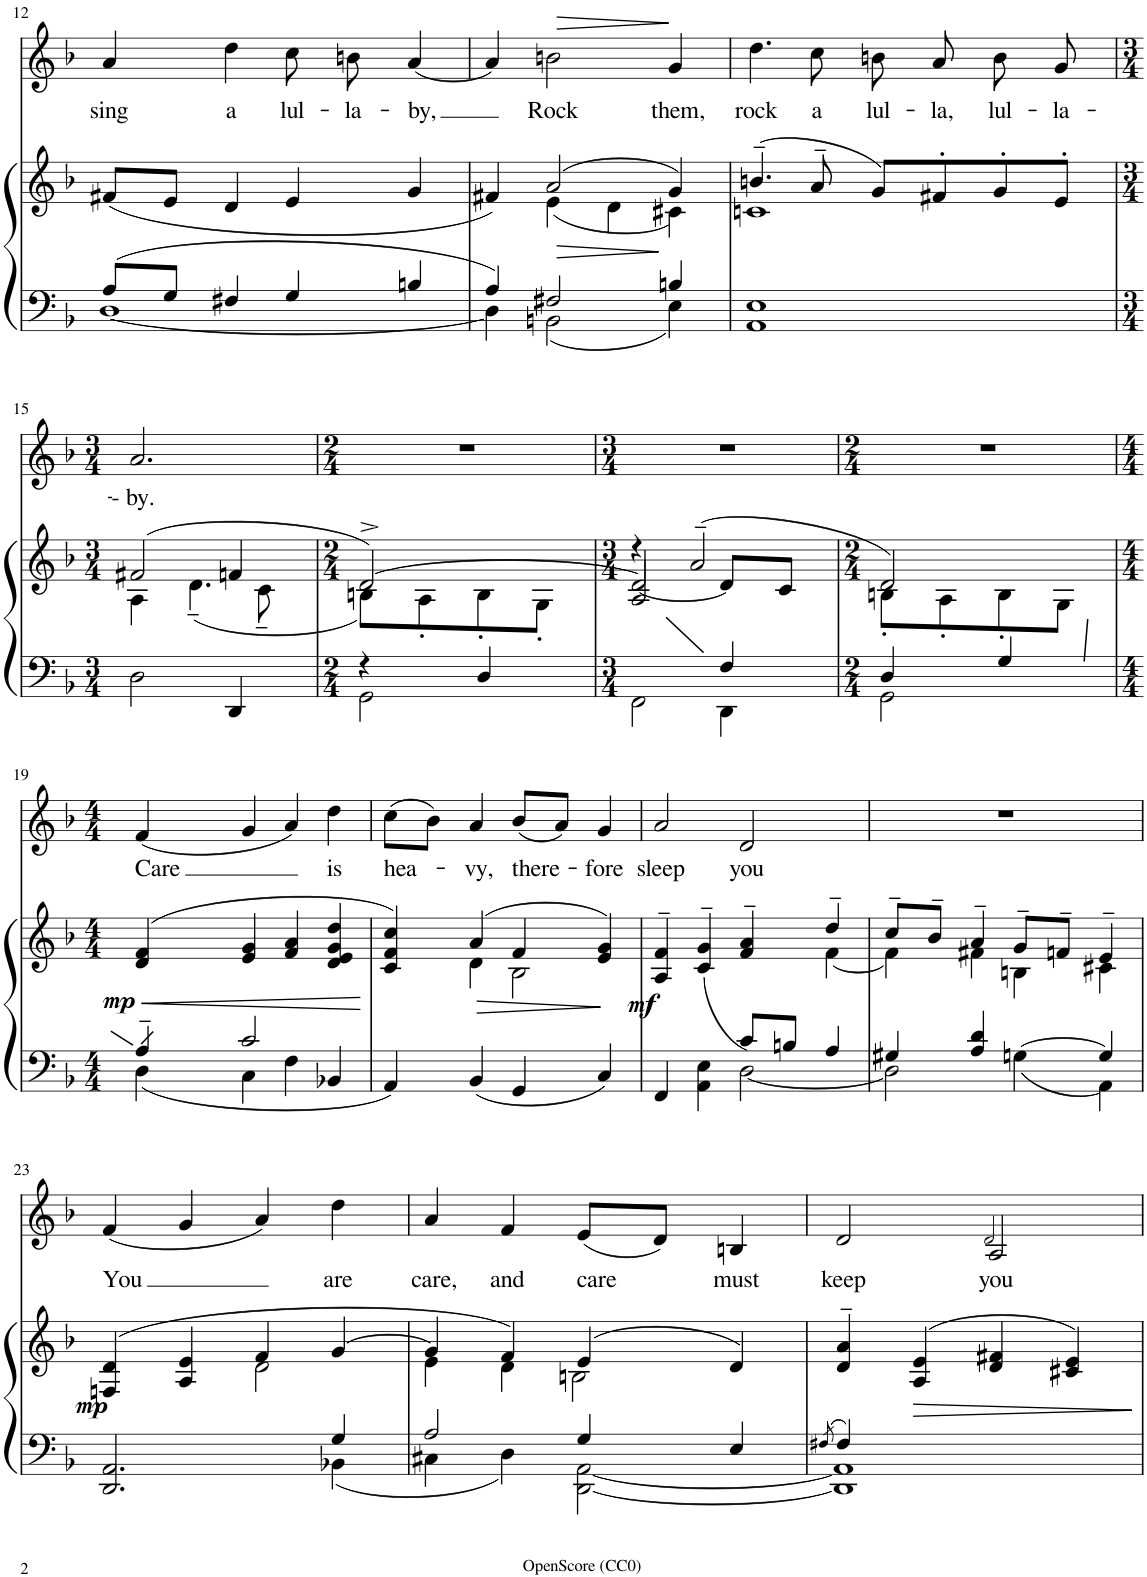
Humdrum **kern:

**kern	**kern	**dynam	**kern	**text	**dynam
*part2	*part2	*part2	*part1	*part1	*part1
*staff3	*staff2	*staff2/3	*staff1	*staff1	*staff1
*I"Piano	*	*	*I"Voice	*	*
*I'Pno	*	*	*	*	*
!!LO:PB:g=z
*clefF4	*clefG2	*	*clefG2	*	*
*k[b-]	*k[b-]	*	*k[b-]	*	*
*M4/4	*M4/4	*	*M4/4	*	*
=12	=12	=12	=12	=12	=12
*^	*	*	*	*	*
!	!	!	!	!	!LO:LY:b	!
8A/L	[1D	(8f#X/L	.	4a/	sing	.
8G/J	.	8e/J	.	.	.	.
!	!	!	!	!	!LO:LY:b	!
4F#X/	.	4d/	.	4dd\	a	.
!	!	!	!	!	!LO:LY:b	!
4G/	.	4e/	.	8cc\	lul-	.
!	!	!	!	!	!LO:LY:b	!
.	.	.	.	8bn\	-la-	.
!	!	!	!	!	!LO:LY:b	!
4Bn/	.	4g/	.	[4a/	-by,	.
=13	=13	=13	=13	=13	=13	=13
*	*	*^	*	*	*	*
4A/	4D\]	4f#X/)	4ryy	.	4a/]	.	.
!	!	!	!	!LO:HP:b	!	!LO:LY:b	!LO:HP:b
2F#X/	2BBn\	(2a/	(4e\	>	2bn\	Rock	>
.	.	.	4d\	.	.	.	.
!	!	!	!	!	!	!LO:LY:b	!
4Bn/	4E\	4g/)	4c#X\)	]	4g/	them,	]
=14	=14	=14	=14	=14	=14	=14	=14
!	!	!	!	!	!	!LO:LY:b	!
1E	1AA	(4.bn~/	1cn	.	4.dd\	rock	.
!	!	!	!	!	!	!LO:LY:b	!
.	.	8a~/	.	.	8cc\	a	.
!	!	!	!	!	!	!LO:LY:b	!
.	.	8g/L)	.	.	8bn\	lul-	.
!	!	!	!	!	!	!LO:LY:b	!
.	.	8f#X'/	.	.	8a/	-la,	.
!	!	!	!	!	!	!LO:LY:b	!
.	.	8g'/	.	.	8b\	lul-	.
!	!	!	!	!	!	!LO:LY:b	!
.	.	8e'/J	.	.	8g/	-la-	.
*v	*v	*	*	*	*	*	*
!!LO:LB:g=z
=15	=15	=15	=15	=15	=15	=15
*M3/4	*M3/4	*	*	*M3/4	*	*
!	!	!	!	!	!LO:LY:b	!
2D\	(2f#X/	4A\	.	2.a/	-- by.	.
.	.	(4.d~\	.	.	.	.
4DD/	4fn/	.	.	.	.	.
.	.	8c~\	.	.	.	.
=16	=16	=16	=16	=16	=16	=16
*M2/4	*M2/4	*	*	*M2/4	*	*
*^	*	*	*	*	*	*
4r	2GG\	[2d^/)	8Bn\L)	.	2r	.	.
.	.	.	8A'\	.	.	.	.
4D/	.	.	8B'\	.	.	.	.
.	.	.	8G'\J	.	.	.	.
*	*	*v	*v	*	*	*	*
=17	=17	=17	=17	=17	=17	=17
*M3/4	*	*M3/4	*	*M3/4	*	*
*	*	*^	*	*	*	*
*	*	*	*^	*	*	*	*
2ryy	2FF\	4r	2d/_	2A/	.	2.r	.	.
.	.	(2a~/	.	.	.	.	.	.
4F/	4DD\	.	8d/L]	4ryy	.	.	.	.
.	.	.	8c/J	.	.	.	.	.
*	*	*v	*v	*v	*	*	*	*
=18	=18	=18	=18	=18	=18	=18
*M2/4	*	*M2/4	*	*M2/4	*	*
*	*	*^	*	*	*	*
4D/	2GG\	2d/)	8Bn'\L	.	2r	.	.
.	.	.	8A'\	.	.	.	.
4G/	.	.	8B'\	.	.	.	.
.	.	.	8G\J	.	.	.	.
*	*	*v	*v	*	*	*	*
!!LO:LB:g=z
=19	=19	=19	=19	=19	=19	=19
*M4/4	*	*M4/4	*	*M4/4	*	*
*	*	*^	*	*	*	*
!	!	!	!	!LO:HP:b	!	!LO:LY:b	!
!	!	!	!	!LO:DY:n=1:b	!	!	!
*	*	*v	*v	*	*	*	*
4A~/	4D\	(>4d/ 4f/	< mp	(4f/	Care	.
2c/	4C\	4e/ 4g/	.	4g/	.	.
.	4F\	4f/ 4a/	.	4a/)	.	.
!	!	!	!	!	!LO:LY:b	!
4BB-X/	4ryy	4d/ 4e/ 4g/ 4dd/	.	4dd\	is	.
*v	*v	*	*	*	*	*
.	.	[	.	.	.
=20	=20	=20	=20	=20	=20
*	*^	*	*	*	*
!	!	!	!	!	!LO:LY:b	!
4AA/	4c/ 4f/ 4cc/)	4ryy	.	(8cc\L	hea-	.
.	.	.	.	8b-\J)	.	.
!	!	!	!LO:HP:b	!	!LO:LY:b	!
4BB-/	(>4a/	4d\	>	4a/	-vy,	.
!	!	!	!	!	!LO:LY:b	!
4GG/	4f/	2B-\	.	(8b-/L	there-	.
.	.	.	.	8a/J)	.	.
!	!	!	!	!	!LO:LY:b	!
4C/	4e/ 4g/)	.	.	4g/	-fore	.
*	*v	*v	*	*	*	*
.	.	]	.	.	.
=21	=21	=21	=21	=21	=21
*^	*^	*	*	*	*
!	!	!	!	!LO:DY:b	!	!LO:LY:b	!
4FF/	2ryy	4A/~> 4f/~>	2.ryy	mf	2a/	sleep	.
4AA\ 4E\	.	(4c/~> 4g/~>	.	.	.	.	.
!	!	!	!	!	!	!LO:LY:b	!
8c/L)	[2D\	4f/~> 4a/~>	.	.	2d/	you	.
8Bn/J	.	.	.	.	.	.	.
4A/	.	4dd~>/	[4f\	.	.	.	.
=22	=22	=22	=22	=22	=22	=22	=22
4G#X/	2D\]	8cc~/L	4f\]	.	1r	.	.
.	.	8b-~/J	.	.	.	.	.
4A/ 4d/	.	4a~/	4f#X\	.	.	.	.
[>4Gn\	4ryy	8g~/L	4Bn\	.	.	.	.
.	.	8fn~/J	.	.	.	.	.
4AA\	4G/]	4e~/	4c#X\	.	.	.	.
!!LO:LB:g=z
=23	=23	=23	=23	=23	=23	=23	=23
!	!	!	!	!LO:DY:b	!	!LO:LY:b	!
2.DD/ 2.AA/	2.ryy	(4Fn/ 4d/	2ryy	mp	(4f/	You	.
.	.	4A/ 4e/	.	.	4g/	.	.
.	.	4f/	2d\	.	4a/)	.	.
!	!	!	!	!	!	!LO:LY:b	!
4G/	4BB-X\	[4g/	.	.	4dd\	are	.
=24	=24	=24	=24	=24	=24	=24	=24
!	!	!	!	!	!	!LO:LY:b	!
2A/	4C#X\	4g/]	4e\	.	4a/	care,	.
!	!	!	!	!	!	!LO:LY:b	!
.	4D\	4f/)	4d\	.	4f/	and	.
!	!	!	!	!	!	!LO:LY:b	!
4G/	[2DD\ [2AA\	(4e/	2Bn\	.	(8e/L	care	.
.	.	.	.	.	8d/J)	.	.
!	!	!	!	!	!	!LO:LY:b	!
4E/	.	4d/)	.	.	4Bn/	must	.
*	*	*v	*v	*	*	*	*
=25	=25	=25	=25	=25	=25	=25
8qF#X/	.	.	.	.	.	.
!	!	!	!	!	!LO:LY:b	!
*	*	*	*	*^	*	*
4F#/	1DD] 1AA]	4d/~> 4a/~>	.	2d/	2ryy	keep	.
!	!	!	!LO:HP:b	!	!	!	!
4ryy	.	(>4A/ 4e/	>	.	.	.	.
!	!	!	!	!	!	!LO:LY:b	!
2ryy	.	4d/ 4f#X/	.	2A/	2d/	you	.
.	.	4c#X/ 4e/)	.	.	.	.	.
*v	*v	*	*	*v	*v	*	*
.	.	]	.	.	.
=	=	=	=	=	=
*-	*-	*-	*-	*-	*-
